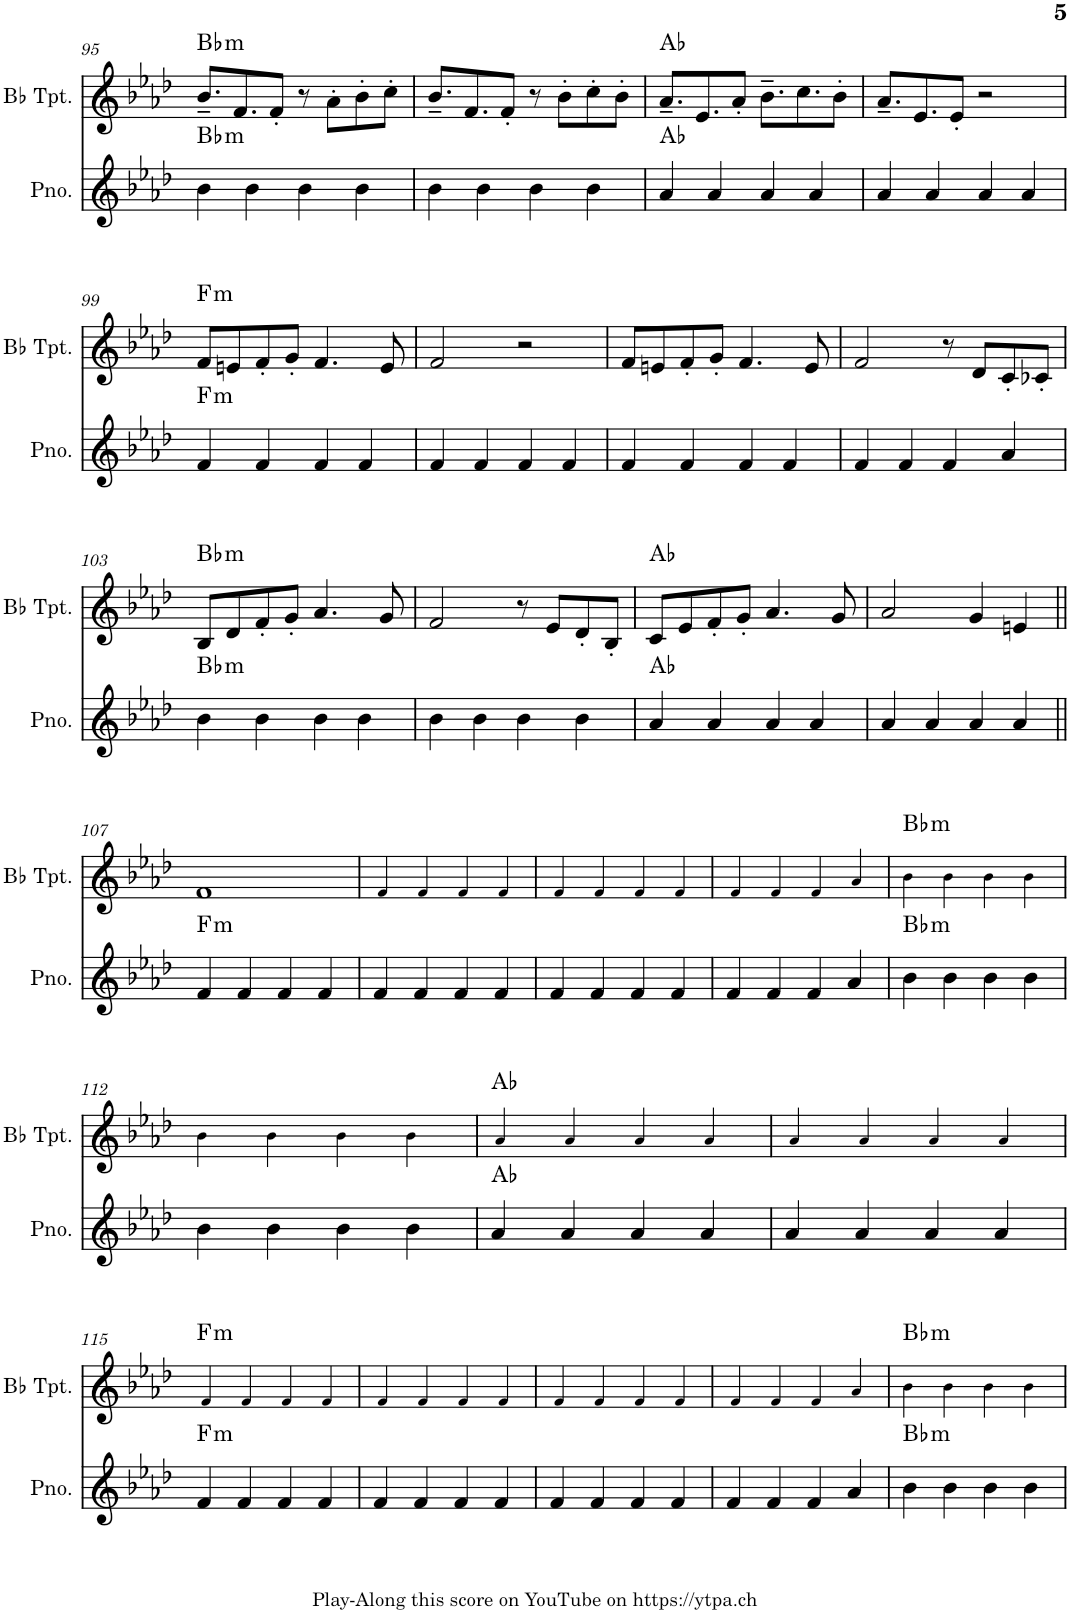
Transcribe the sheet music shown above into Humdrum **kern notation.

**kern	**harte	**kern	**harte
*part2	*part2	*part1	*part1
*staff2	*	*staff1	*
*I"Piano	*	*I"Bb Trumpet	*
*I'Pno.	*	*I'Bb Tpt.	*
!!LO:PB:g=z
*clefG2	*	*clefG2	*
*	*	*Trd1c2	*
*k[b-e-a-d-]	*	*k[b-e-a-d-]	*
*M4/4	*	*M4/4	*
=95	=95	=95	=95
!	!LO:H:kt=m	!	!LO:H:kt=m
4b-\	Bb:min	8.b-~/L	Bb:min
.	.	8.f/	.
4b-\	.	.	.
.	.	8f'/J	.
4b-\	.	8r	.
.	.	8a-'\L	.
4b-\	.	8b-'\	.
.	.	8cc'\J	.
=96	=96	=96	=96
4b-\	.	8.b-~/L	.
.	.	8.f/	.
4b-\	.	.	.
.	.	8f'/J	.
4b-\	.	8r	.
.	.	8b-'\L	.
4b-\	.	8cc'\	.
.	.	8b-'\J	.
=97	=97	=97	=97
4a-/	Ab:maj	8.a-~/L	Ab:maj
.	.	8.e-/	.
4a-/	.	.	.
.	.	8a-'/J	.
4a-/	.	8.b-~\L	.
.	.	8.cc\	.
4a-/	.	.	.
.	.	8b-'\J	.
=98	=98	=98	=98
4a-/	.	8.a-~/L	.
.	.	8.e-/	.
4a-/	.	.	.
.	.	8e-'/J	.
4a-/	.	2r	.
4a-/	.	.	.
!!LO:LB:g=z
=99	=99	=99	=99
!	!LO:H:kt=m	!	!LO:H:kt=m
4f/	F:min	8f/L	F:min
.	.	8en/	.
4f/	.	8f'/	.
.	.	8g'/J	.
4f/	.	4.f/	.
4f/	.	.	.
.	.	8e/	.
=100	=100	=100	=100
4f/	.	2f/	.
4f/	.	.	.
4f/	.	2r	.
4f/	.	.	.
=101	=101	=101	=101
4f/	.	8f/L	.
.	.	8en/	.
4f/	.	8f'/	.
.	.	8g'/J	.
4f/	.	4.f/	.
4f/	.	.	.
.	.	8e/	.
=102	=102	=102	=102
4f/	.	2f/	.
4f/	.	.	.
4f/	.	8r	.
.	.	8d-/L	.
4a-/	.	8c'/	.
.	.	8c-X'/J	.
!!LO:LB:g=z
=103	=103	=103	=103
!	!LO:H:kt=m	!	!LO:H:kt=m
4b-\	Bb:min	8B-/L	Bb:min
.	.	8d-/	.
4b-\	.	8f'/	.
.	.	8g'/J	.
4b-\	.	4.a-/	.
4b-\	.	.	.
.	.	8g/	.
=104	=104	=104	=104
4b-\	.	2f/	.
4b-\	.	.	.
4b-\	.	8r	.
.	.	8e-/L	.
4b-\	.	8d-'/	.
.	.	8B-'/J	.
=105	=105	=105	=105
4a-/	Ab:maj	8c/L	Ab:maj
.	.	8e-/	.
4a-/	.	8f'/	.
.	.	8g'/J	.
4a-/	.	4.a-/	.
4a-/	.	.	.
.	.	8g/	.
=106	=106	=106	=106
4a-/	.	2a-/	.
4a-/	.	.	.
4a-/	.	4g/	.
4a-/	.	4en/	.
!!LO:LB:g=z
=107||	=107||	=107||	=107||
!	!LO:H:kt=m	!	!
4f/	F:min	1f	.
4f/	.	.	.
4f/	.	.	.
4f/	.	.	.
=108	=108	=108	=108
4f/	.	4f!/	.
4f/	.	4f!/	.
4f/	.	4f!/	.
4f/	.	4f!/	.
=109	=109	=109	=109
4f/	.	4f!/	.
4f/	.	4f!/	.
4f/	.	4f!/	.
4f/	.	4f!/	.
=110	=110	=110	=110
4f/	.	4f!/	.
4f/	.	4f!/	.
4f/	.	4f!/	.
4a-/	.	4a-!/	.
=111	=111	=111	=111
!	!LO:H:kt=m	!	!LO:H:kt=m
4b-\	Bb:min	4b-!\	Bb:min
4b-\	.	4b-!\	.
4b-\	.	4b-!\	.
4b-\	.	4b-!\	.
!!LO:LB:g=z
=112	=112	=112	=112
4b-\	.	4b-!\	.
4b-\	.	4b-!\	.
4b-\	.	4b-!\	.
4b-\	.	4b-!\	.
=113	=113	=113	=113
4a-/	Ab:maj	4a-!/	Ab:maj
4a-/	.	4a-!/	.
4a-/	.	4a-!/	.
4a-/	.	4a-!/	.
=114	=114	=114	=114
4a-/	.	4a-!/	.
4a-/	.	4a-!/	.
4a-/	.	4a-!/	.
4a-/	.	4a-!/	.
!!LO:LB:g=z
=115	=115	=115	=115
!	!LO:H:kt=m	!	!LO:H:kt=m
4f/	F:min	4f!/	F:min
4f/	.	4f!/	.
4f/	.	4f!/	.
4f/	.	4f!/	.
=116	=116	=116	=116
4f/	.	4f!/	.
4f/	.	4f!/	.
4f/	.	4f!/	.
4f/	.	4f!/	.
=117	=117	=117	=117
4f/	.	4f!/	.
4f/	.	4f!/	.
4f/	.	4f!/	.
4f/	.	4f!/	.
=118	=118	=118	=118
4f/	.	4f!/	.
4f/	.	4f!/	.
4f/	.	4f!/	.
4a-/	.	4a-!/	.
=119	=119	=119	=119
!	!LO:H:kt=m	!	!LO:H:kt=m
4b-\	Bb:min	4b-!\	Bb:min
4b-\	.	4b-!\	.
4b-\	.	4b-!\	.
4b-\	.	4b-!\	.
=	=	=	=
*-	*-	*-	*-
